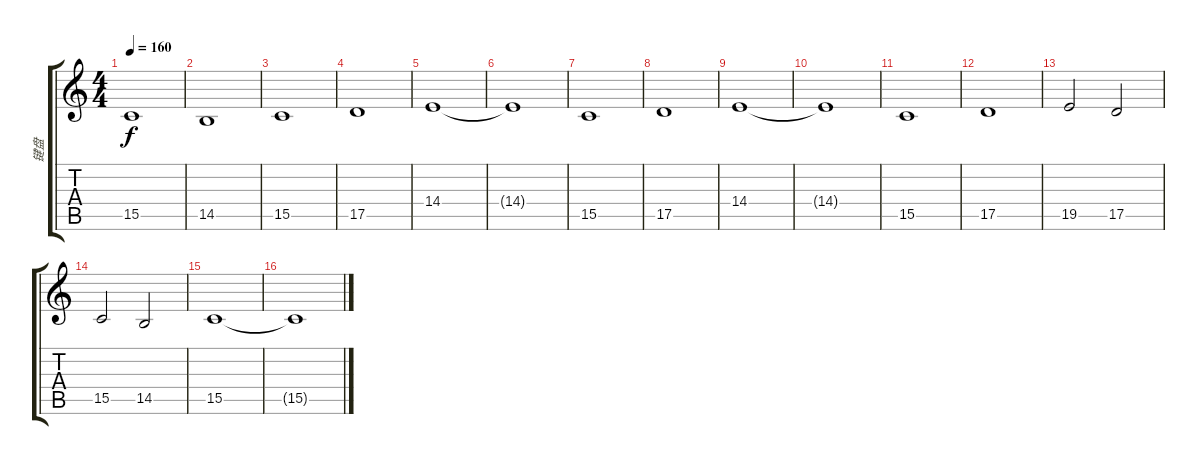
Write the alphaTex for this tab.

\track ("键盘" "键盘") {instrument synthstrings1}
\staff {score tabs}
\tuning (E4 B3 G3 D3 A2 E2) {hide}
\ts (4 4)
\tempo 160
\clef g2
\ks c
15.5.1{dy f} |
14.5.1 |
15.5.1 |
17.5.1 |
14.4.1 |
14.4{t}.1 |
15.5.1 |
17.5.1 |
14.4.1 |
14.4{t}.1 |
15.5.1 |
17.5.1 |
19.5.2 17.5.2 |
15.5.2 14.5.2 |
15.5.1 |
15.5{t}.1
